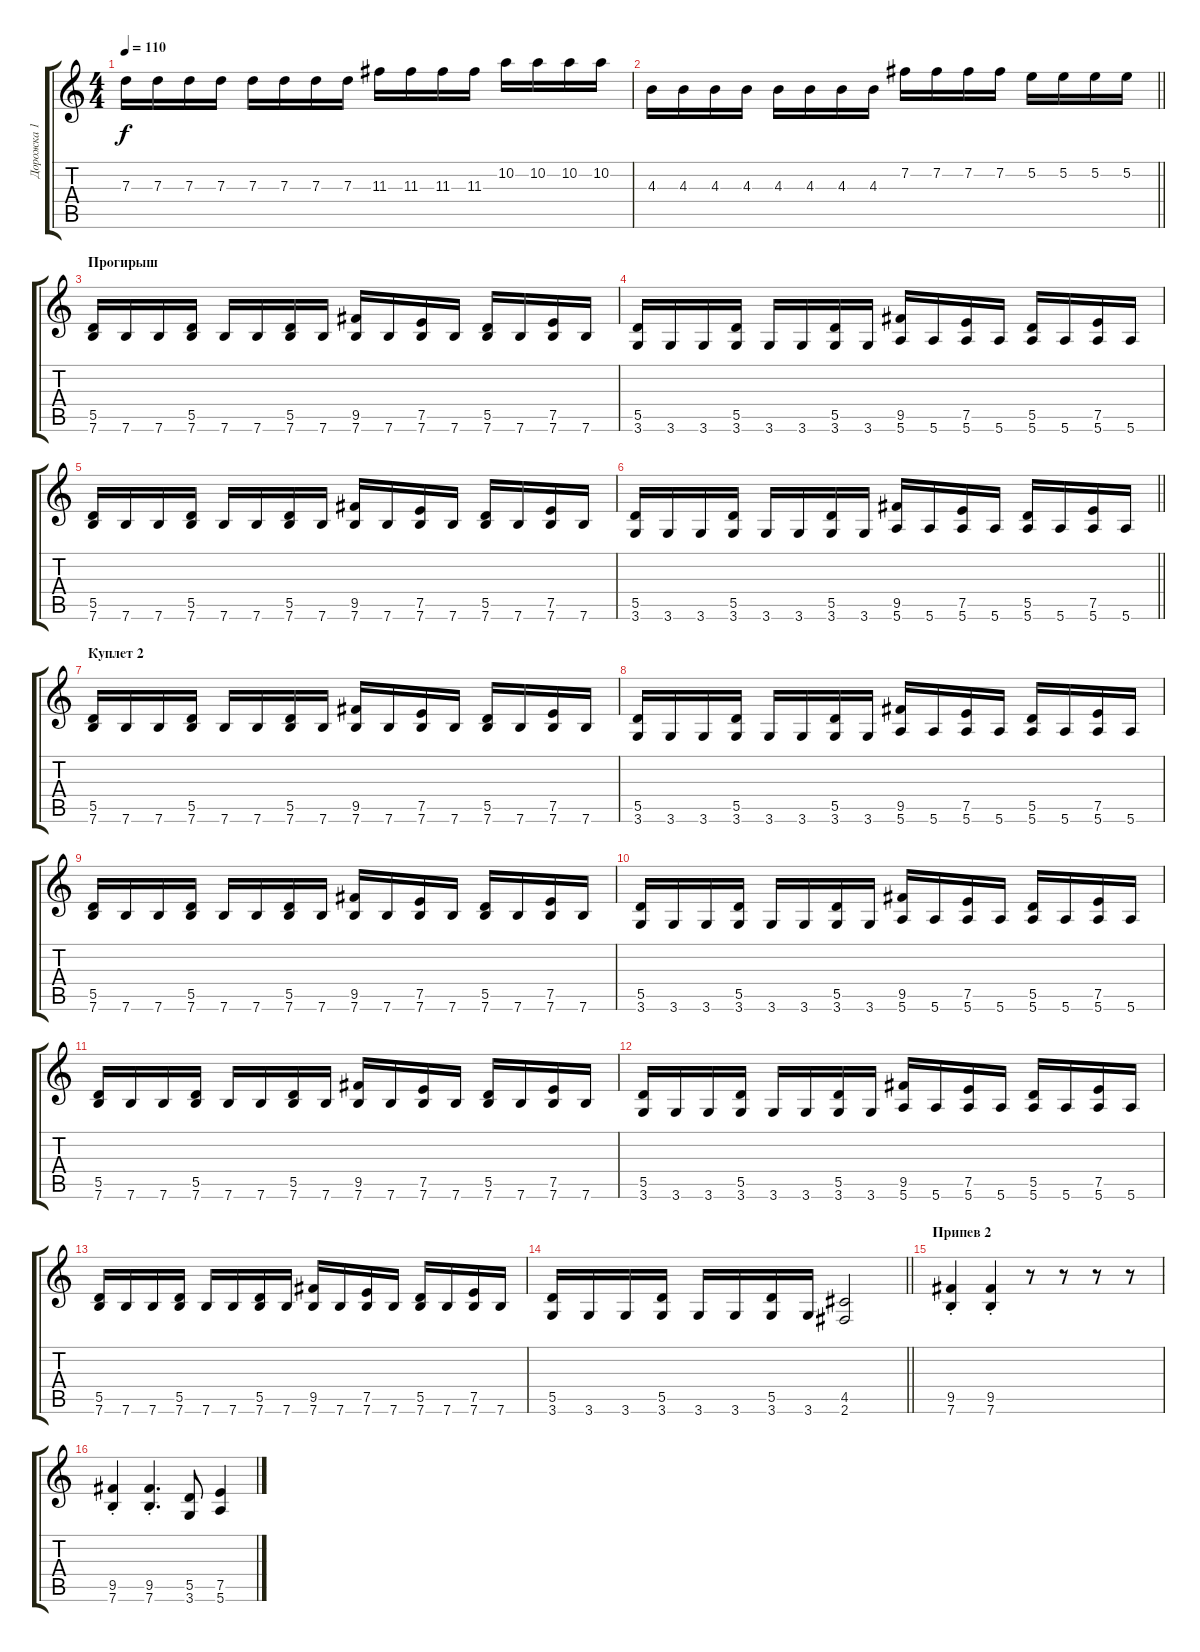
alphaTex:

\track ("Дорожка 1" "Дорожка 1") {instrument distortionguitar}
\staff {score tabs}
\tuning (E4 B3 G3 D3 A2 E2) {hide}
\ts (4 4)
\tempo 110
\clef g2
\ks c
7.3.16{dy f} 7.3.16 7.3.16 7.3.16 7.3.16 7.3.16 7.3.16 7.3.16 11.3.16 11.3.16 11.3.16 11.3.16 10.2.16 10.2.16 10.2.16 10.2.16 |
\barLineRight lightlight
4.3.16 4.3.16 4.3.16 4.3.16 4.3.16 4.3.16 4.3.16 4.3.16 7.2.16 7.2.16 7.2.16 7.2.16 5.2.16 5.2.16 5.2.16 5.2.16 |
\section ("" "Прогирыш")
(5.5 7.6).16 7.6.16 7.6.16 (5.5 7.6).16 7.6.16 7.6.16 (5.5 7.6).16 7.6.16 (9.5 7.6).16 7.6.16 (7.5 7.6).16 7.6.16 (5.5 7.6).16 7.6.16 (7.5 7.6).16 7.6.16 |
(5.5 3.6).16 3.6.16 3.6.16 (5.5 3.6).16 3.6.16 3.6.16 (5.5 3.6).16 3.6.16 (9.5 5.6).16 5.6.16 (7.5 5.6).16 5.6.16 (5.5 5.6).16 5.6.16 (7.5 5.6).16 5.6.16 |
(5.5 7.6).16 7.6.16 7.6.16 (5.5 7.6).16 7.6.16 7.6.16 (5.5 7.6).16 7.6.16 (9.5 7.6).16 7.6.16 (7.5 7.6).16 7.6.16 (5.5 7.6).16 7.6.16 (7.5 7.6).16 7.6.16 |
\barLineRight lightlight
(5.5 3.6).16 3.6.16 3.6.16 (5.5 3.6).16 3.6.16 3.6.16 (5.5 3.6).16 3.6.16 (9.5 5.6).16 5.6.16 (7.5 5.6).16 5.6.16 (5.5 5.6).16 5.6.16 (7.5 5.6).16 5.6.16 |
\section ("" "Куплет 2")
(5.5 7.6).16 7.6.16 7.6.16 (5.5 7.6).16 7.6.16 7.6.16 (5.5 7.6).16 7.6.16 (9.5 7.6).16 7.6.16 (7.5 7.6).16 7.6.16 (5.5 7.6).16 7.6.16 (7.5 7.6).16 7.6.16 |
(5.5 3.6).16 3.6.16 3.6.16 (5.5 3.6).16 3.6.16 3.6.16 (5.5 3.6).16 3.6.16 (9.5 5.6).16 5.6.16 (7.5 5.6).16 5.6.16 (5.5 5.6).16 5.6.16 (7.5 5.6).16 5.6.16 |
(5.5 7.6).16 7.6.16 7.6.16 (5.5 7.6).16 7.6.16 7.6.16 (5.5 7.6).16 7.6.16 (9.5 7.6).16 7.6.16 (7.5 7.6).16 7.6.16 (5.5 7.6).16 7.6.16 (7.5 7.6).16 7.6.16 |
(5.5 3.6).16 3.6.16 3.6.16 (5.5 3.6).16 3.6.16 3.6.16 (5.5 3.6).16 3.6.16 (9.5 5.6).16 5.6.16 (7.5 5.6).16 5.6.16 (5.5 5.6).16 5.6.16 (7.5 5.6).16 5.6.16 |
(5.5 7.6).16 7.6.16 7.6.16 (5.5 7.6).16 7.6.16 7.6.16 (5.5 7.6).16 7.6.16 (9.5 7.6).16 7.6.16 (7.5 7.6).16 7.6.16 (5.5 7.6).16 7.6.16 (7.5 7.6).16 7.6.16 |
(5.5 3.6).16 3.6.16 3.6.16 (5.5 3.6).16 3.6.16 3.6.16 (5.5 3.6).16 3.6.16 (9.5 5.6).16 5.6.16 (7.5 5.6).16 5.6.16 (5.5 5.6).16 5.6.16 (7.5 5.6).16 5.6.16 |
(5.5 7.6).16 7.6.16 7.6.16 (5.5 7.6).16 7.6.16 7.6.16 (5.5 7.6).16 7.6.16 (9.5 7.6).16 7.6.16 (7.5 7.6).16 7.6.16 (5.5 7.6).16 7.6.16 (7.5 7.6).16 7.6.16 |
\barLineRight lightlight
(5.5 3.6).16 3.6.16 3.6.16 (5.5 3.6).16 3.6.16 3.6.16 (5.5 3.6).16 3.6.16 (4.5 2.6).2 |
\section ("" "Припев 2")
(9.5{st} 7.6{st}).4 (9.5{st} 7.6{st}).4 r.8 r.8 r.8 r.8 |
(9.5{st} 7.6{st}).4 (9.5{st} 7.6{st}).4{d} (5.5 3.6).8 (7.5 5.6).4
